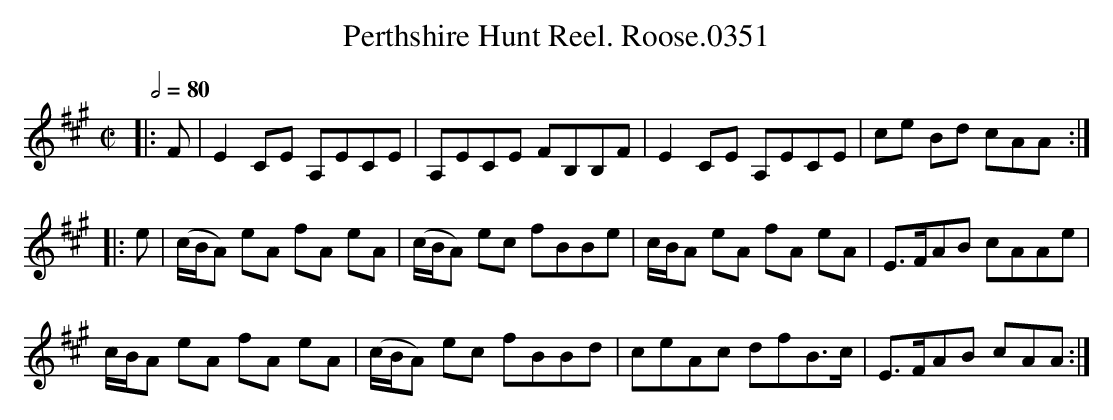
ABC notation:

X:1
T:Perthshire Hunt Reel. Roose.0351
M:C|
L:1/8
Q:1/2=80
K:A
|:F|E2CE A,ECE|A,ECE FB,B,F|E2CE A,ECE|ce Bd cAA:|
|:e|(c/B/A) eA fA eA|(c/B/A) ec fBBe|c/B/A eA fA eA|E>FAB cAAe|
c/B/A eA fA eA|(c/B/A) ec fBBd|ceAc dfB>c|E>FAB cAA:|
